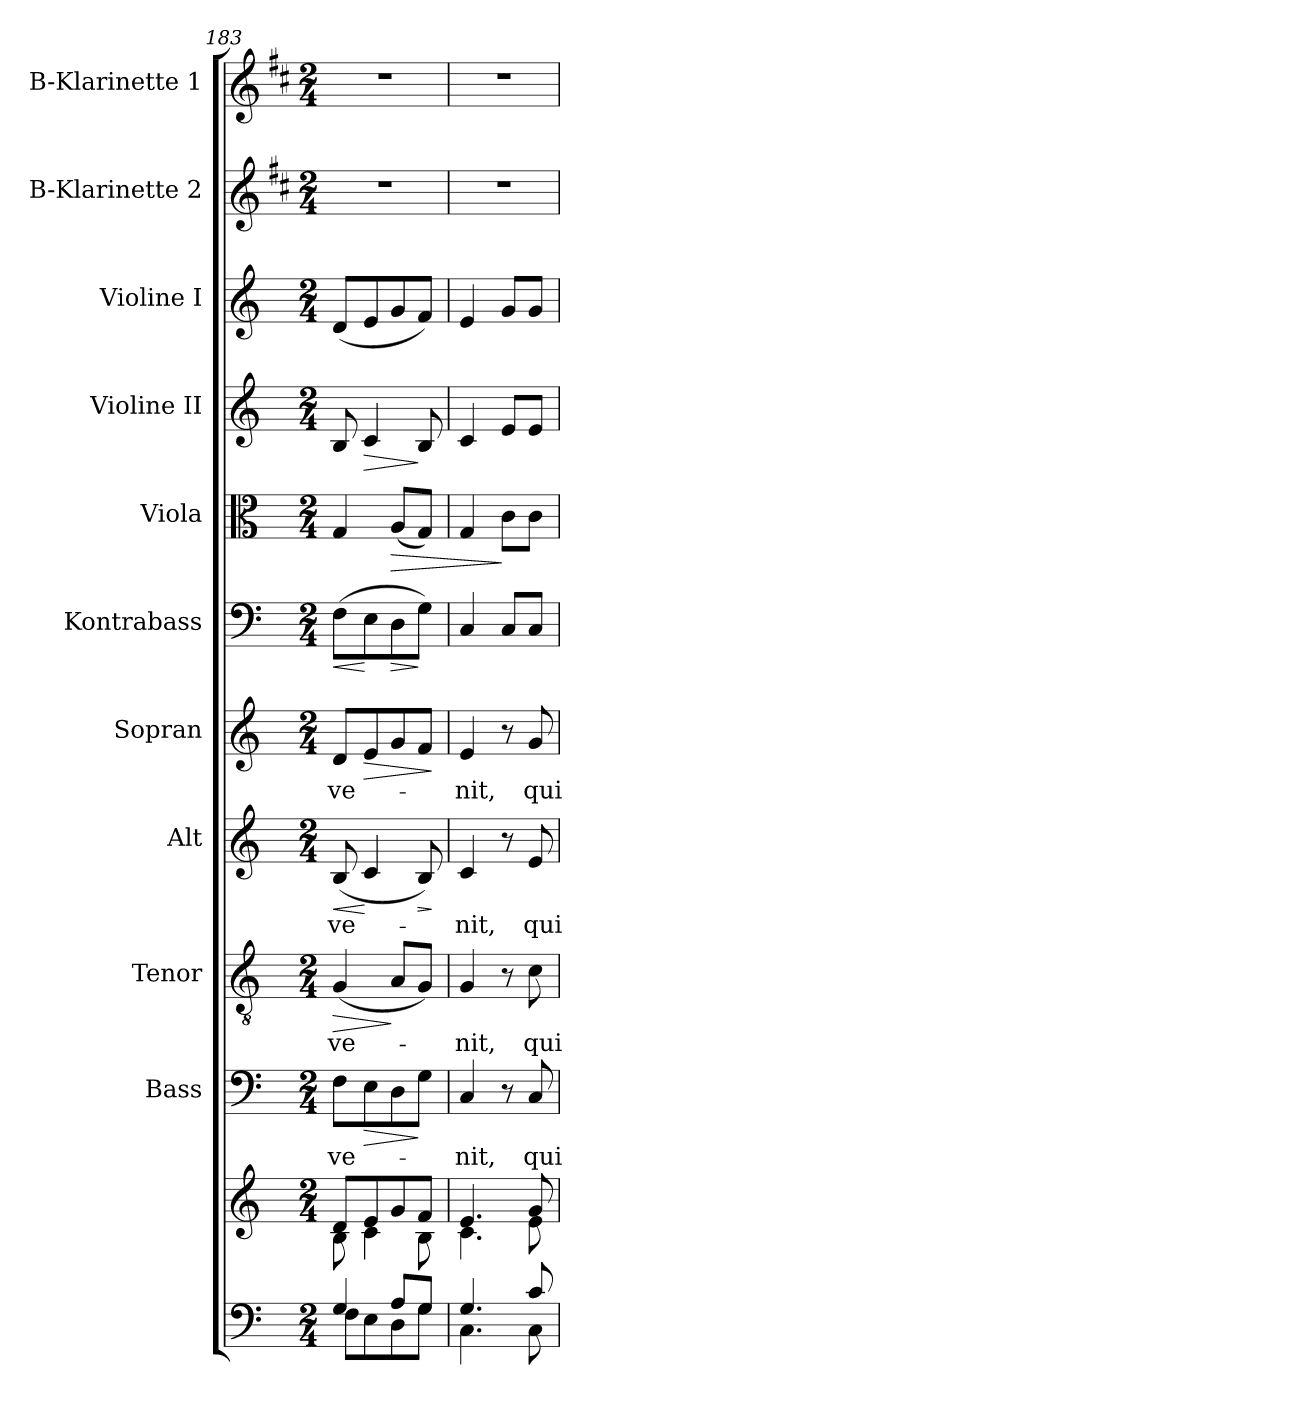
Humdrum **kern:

**kern	**kern	**kern	**text	**dynam	**kern	**text	**dynam	**kern	**text	**dynam	**kern	**text	**dynam	**kern	**dynam	**kern	**dynam	**kern	**dynam	**kern	**kern	**kern
*part11	*part11	*part10	*part10	*part10	*part9	*part9	*part9	*part8	*part8	*part8	*part7	*part7	*part7	*part6	*part6	*part5	*part5	*part4	*part4	*part3	*part2	*part1
*staff12	*staff11	*staff10	*staff10	*staff10	*staff9	*staff9	*staff9	*staff8	*staff8	*staff8	*staff7	*staff7	*staff7	*staff6	*staff6	*staff5	*staff5	*staff4	*staff4	*staff3	*staff2	*staff1
*	*	*I"Bass	*	*	*I"Tenor	*	*	*I"Alt	*	*	*I"Sopran	*	*	*I"Kontrabass	*	*I"Viola	*	*I"Violine II	*	*I"Violine I	*I"B-Klarinette 2	*I"B-Klarinette 1
*	*	*I'B.	*	*	*I'T.	*	*	*I'A.	*	*	*I'S.	*	*	*I'Kb.	*	*I'Vla.	*	*I'Vl. II	*	*I'Vl. I	*I'B Kl. 2	*I'B Kl. 1
*clefF4	*clefG2	*clefF4	*	*	*clefGv2	*	*	*clefG2	*	*	*clefG2	*	*	*clefF4	*	*clefC3	*	*clefG2	*	*clefG2	*clefG2	*clefG2
*	*	*	*	*	*	*	*	*	*	*	*	*	*	*ITrd7c12	*	*	*	*	*	*	*ITrd1c2	*ITrd1c2
*k[]	*k[]	*k[]	*	*	*k[]	*	*	*k[]	*	*	*k[]	*	*	*k[]	*	*k[]	*	*k[]	*	*k[]	*k[]	*k[]
*C:	*C:	*C:	*	*	*C:	*	*	*C:	*	*	*C:	*	*	*C:	*	*C:	*	*C:	*	*C:	*C:	*C:
*M2/4	*M2/4	*M2/4	*	*	*M2/4	*	*	*M2/4	*	*	*M2/4	*	*	*M2/4	*	*M2/4	*	*M2/4	*	*M2/4	*M2/4	*M2/4
=183	=183	=183	=183	=183	=183	=183	=183	=183	=183	=183	=183	=183	=183	=183	=183	=183	=183	=183	=183	=183	=183	=183
*^	*^	*	*	*	*	*	*	*	*	*	*	*	*	*	*	*	*	*	*	*	*	*
!	!	!	!	!	!LO:LY:b	!	!	!LO:LY:b	!LO:HP:b	!	!LO:LY:b	!LO:HP:b	!	!LO:LY:b	!	!	!LO:HP:b	!	!	!	!	!	!	!
4G/	8F\L	8d/L	8B\	8F\L	ve-	.	(<4G/	ve-	>	(<8B/	ve-	<	8d/L	ve-	.	(>8FF\L	<	4G/	.	8B/	.	(<8d/L	2r	2r
!	!	!	!	!	!	!LO:HP:b	!	!	!	!	!	!	!	!	!LO:HP:b	!	!	!	!	!	!LO:HP:b	!	!	!
.	8E\	8e/	4c\	8E\	.	>	.	.	.	4c/	.	[	8e/	.	>	8EE\	[	.	.	4c/	>	8e/	.	.
!	!	!	!	!	!	!	!	!	!	!	!	!	!	!	!	!	!LO:HP:b	!	!LO:HP:b	!	!	!	!	!
8A/L	8D\	8g/	.	8D\	.	.	8A/L	.	]	.	.	.	8g/	.	.	8DD\	>	(<8A/L	>	.	.	8g/	.	.
!	!	!	!	!	!	!	!	!	!	!	!	!LO:HP:b	!	!	!	!	!	!	!	!	!	!	!	!
8G/J	8G\J	8f/J	8B\	8G\J	.	]	8G/J)	.	.	8B/)	.	>	8f/J	.	.	8GG\J)	]	8G/J)	.	8B/	]	8f/J)	.	.
*v	*v	*	*	*	*	*	*	*	*	*	*	*	*	*	*	*	*	*	*	*	*	*	*	*
*	*v	*v	*	*	*	*	*	*	*	*	*	*	*	*	*	*	*	*	*	*	*	*	*
.	.	.	.	.	.	.	.	.	.	]	.	.	]	.	.	.	.	.	.	.	.	.
=184	=184	=184	=184	=184	=184	=184	=184	=184	=184	=184	=184	=184	=184	=184	=184	=184	=184	=184	=184	=184	=184	=184
*^	*^	*	*	*	*	*	*	*	*	*	*	*	*	*	*	*	*	*	*	*	*	*
!	!	!	!	!	!LO:LY:b	!	!	!LO:LY:b	!	!	!LO:LY:b	!	!	!LO:LY:b	!	!	!	!	!	!	!	!	!	!
4.G/	4.C\	4.e/	4.c\	4C/	-nit,	.	4G/	-nit,	.	4c/	-nit,	.	4e/	-nit,	.	4CC/	.	4G/	.	4c/	.	4e/	2r	2r
.	.	.	.	8r	.	.	8r	.	.	8r	.	.	8r	.	.	8CC/L	.	8c\L	]	8e/L	.	8g/L	.	.
!	!	!	!	!	!LO:LY:b	!	!	!LO:LY:b	!	!	!LO:LY:b	!	!	!LO:LY:b	!	!	!	!	!	!	!	!	!	!
8c/	8C\	8g/	8e\	8C/	qui	.	8c\	qui	.	8e/	qui	.	8g/	qui	.	8CC/J	.	8c\J	.	8e/J	.	8g/J	.	.
*v	*v	*	*	*	*	*	*	*	*	*	*	*	*	*	*	*	*	*	*	*	*	*	*	*
*	*v	*v	*	*	*	*	*	*	*	*	*	*	*	*	*	*	*	*	*	*	*	*	*
=	=	=	=	=	=	=	=	=	=	=	=	=	=	=	=	=	=	=	=	=	=	=
*-	*-	*-	*-	*-	*-	*-	*-	*-	*-	*-	*-	*-	*-	*-	*-	*-	*-	*-	*-	*-	*-	*-
